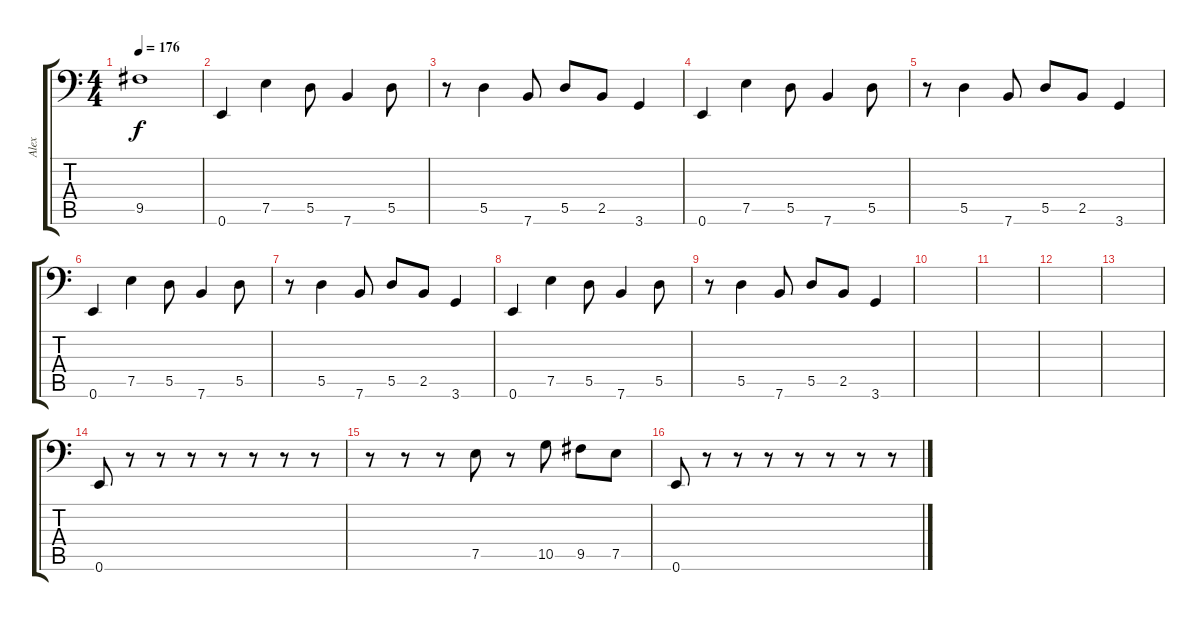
\track ("Alex" "Alex") {instrument slapbass1}
\staff {score tabs}
\tuning (E3 B2 G2 D2 A1 E1) {hide}
\ts (4 4)
\tempo 176
\clef f4
\ks c
9.5{t}.1{dy f} |
0.6.4 7.5.4 5.5.8 7.6.4 5.5.8 |
r.8 5.5.4 7.6.8 5.5.8 2.5.8 3.6.4 |
0.6.4 7.5.4 5.5.8 7.6.4 5.5.8 |
r.8 5.5.4 7.6.8 5.5.8 2.5.8 3.6.4 |
0.6.4 7.5.4 5.5.8 7.6.4 5.5.8 |
r.8 5.5.4 7.6.8 5.5.8 2.5.8 3.6.4 |
0.6.4 7.5.4 5.5.8 7.6.4 5.5.8 |
r.8 5.5.4 7.6.8 5.5.8 2.5.8 3.6.4 |
|
|
|
|
0.6.8 r.8 r.8 r.8 r.8 r.8 r.8 r.8 |
r.8 r.8 r.8 7.5.8 r.8 10.5.8 9.5.8 7.5.8 |
0.6.8 r.8 r.8 r.8 r.8 r.8 r.8 r.8
